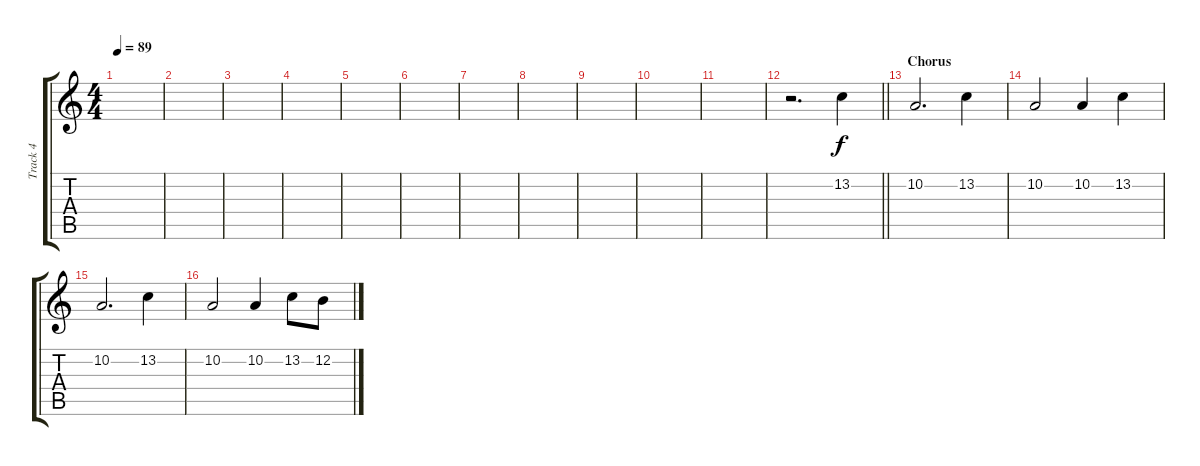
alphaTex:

\track ("Track 4" "Track 4") {instrument acousticgrandpiano}
\staff {score tabs}
\tuning (E4 B3 G3 D3 A2 E2) {hide}
\ts (4 4)
\tempo 89
\clef g2
\ks c
|
|
|
|
|
|
|
|
|
|
|
\barLineRight lightlight
r.2{d} 13.2.4 |
\section ("" "Chorus")
10.2.2{d} 13.2.4 |
10.2.2 10.2.4 13.2.4 |
10.2.2{d} 13.2.4 |
10.2.2 10.2.4 13.2.8 12.2.8
